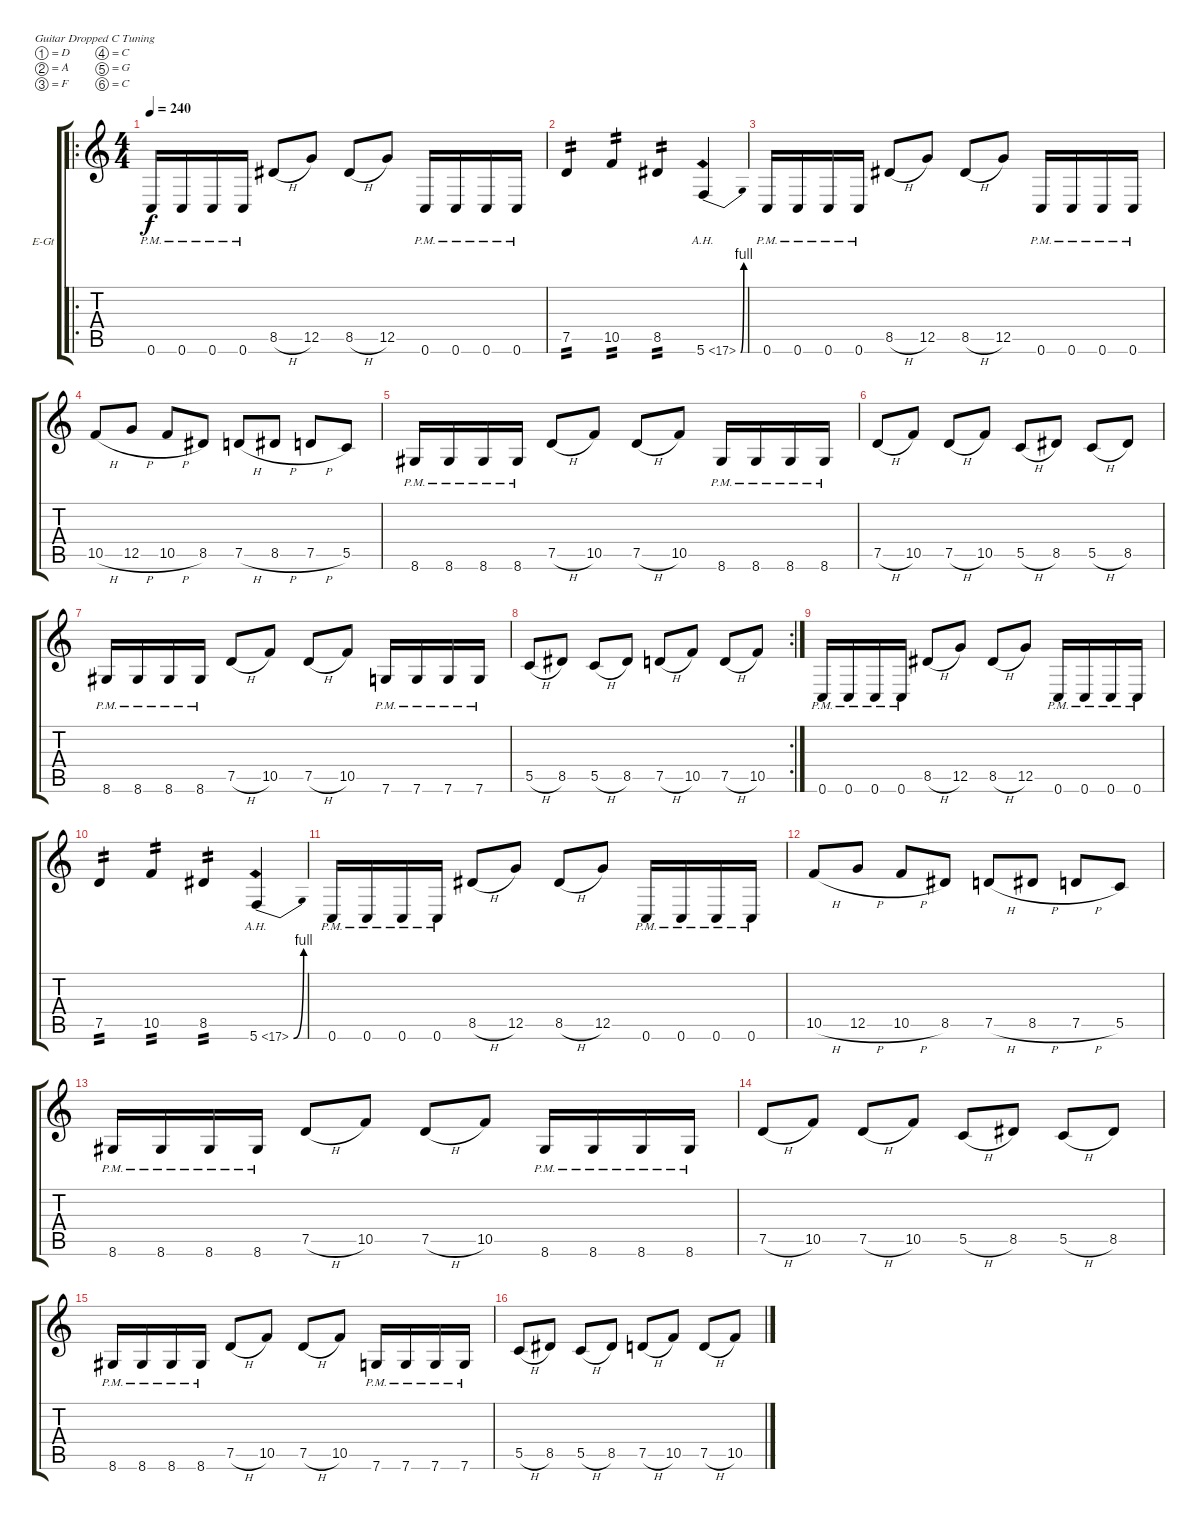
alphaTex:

\bracketExtendMode groupsimilarinstruments
\firstSystemTrackNameOrientation horizontal
\otherSystemsTrackNameOrientation horizontal
\track ("Ernie" "E-Gt") {instrument distortionguitar}
\staff {score tabs}
\tuning (D4 A3 F3 C3 G2 C2)
\ro
\ts (4 4)
\tempo 240
\clef g2
\ks c
0.6{pm}.16{dy f} 0.6{pm}.16 0.6{pm}.16 0.6{pm}.16 8.5{h}.8 12.5.8 8.5{h}.8 12.5.8 0.6{pm}.16 0.6{pm}.16 0.6{pm}.16 0.6{pm}.16 |
7.5.4{tp 2} 10.5.4{tp 2} 8.5.4{tp 2} 5.6{be (bend 0 0 60 4) ah 12}.4 |
0.6{pm}.16 0.6{pm}.16 0.6{pm}.16 0.6{pm}.16 8.5{h}.8 12.5.8 8.5{h}.8 12.5.8 0.6{pm}.16 0.6{pm}.16 0.6{pm}.16 0.6{pm}.16 |
10.5{h}.8 12.5{h}.8 10.5{h}.8 8.5.8 7.5{h}.8 8.5{h}.8 7.5{h}.8 5.5.8 |
8.6{pm}.16 8.6{pm}.16 8.6{pm}.16 8.6{pm}.16 7.5{h}.8 10.5.8 7.5{h}.8 10.5.8 8.6{pm}.16 8.6{pm}.16 8.6{pm}.16 8.6{pm}.16 |
7.5{h}.8 10.5.8 7.5{h}.8 10.5.8 5.5{h}.8 8.5.8 5.5{h}.8 8.5.8 |
8.6{pm}.16 8.6{pm}.16 8.6{pm}.16 8.6{pm}.16 7.5{h}.8 10.5.8 7.5{h}.8 10.5.8 7.6{pm}.16 7.6{pm}.16 7.6{pm}.16 7.6{pm}.16 |
\rc 2
5.5{h}.8 8.5.8 5.5{h}.8 8.5.8 7.5{h}.8 10.5.8 7.5{h}.8 10.5.8 |
0.6{pm}.16 0.6{pm}.16 0.6{pm}.16 0.6{pm}.16 8.5{h}.8 12.5.8 8.5{h}.8 12.5.8 0.6{pm}.16 0.6{pm}.16 0.6{pm}.16 0.6{pm}.16 |
7.5.4{tp 2} 10.5.4{tp 2} 8.5.4{tp 2} 5.6{be (bend 0 0 60 4) ah 12}.4 |
0.6{pm}.16 0.6{pm}.16 0.6{pm}.16 0.6{pm}.16 8.5{h}.8 12.5.8 8.5{h}.8 12.5.8 0.6{pm}.16 0.6{pm}.16 0.6{pm}.16 0.6{pm}.16 |
10.5{h}.8 12.5{h}.8 10.5{h}.8 8.5.8 7.5{h}.8 8.5{h}.8 7.5{h}.8 5.5.8 |
8.6{pm}.16 8.6{pm}.16 8.6{pm}.16 8.6{pm}.16 7.5{h}.8 10.5.8 7.5{h}.8 10.5.8 8.6{pm}.16 8.6{pm}.16 8.6{pm}.16 8.6{pm}.16 |
7.5{h}.8 10.5.8 7.5{h}.8 10.5.8 5.5{h}.8 8.5.8 5.5{h}.8 8.5.8 |
8.6{pm}.16 8.6{pm}.16 8.6{pm}.16 8.6{pm}.16 7.5{h}.8 10.5.8 7.5{h}.8 10.5.8 7.6{pm}.16 7.6{pm}.16 7.6{pm}.16 7.6{pm}.16 |
5.5{h}.8 8.5.8 5.5{h}.8 8.5.8 7.5{h}.8 10.5.8 7.5{h}.8 10.5.8
